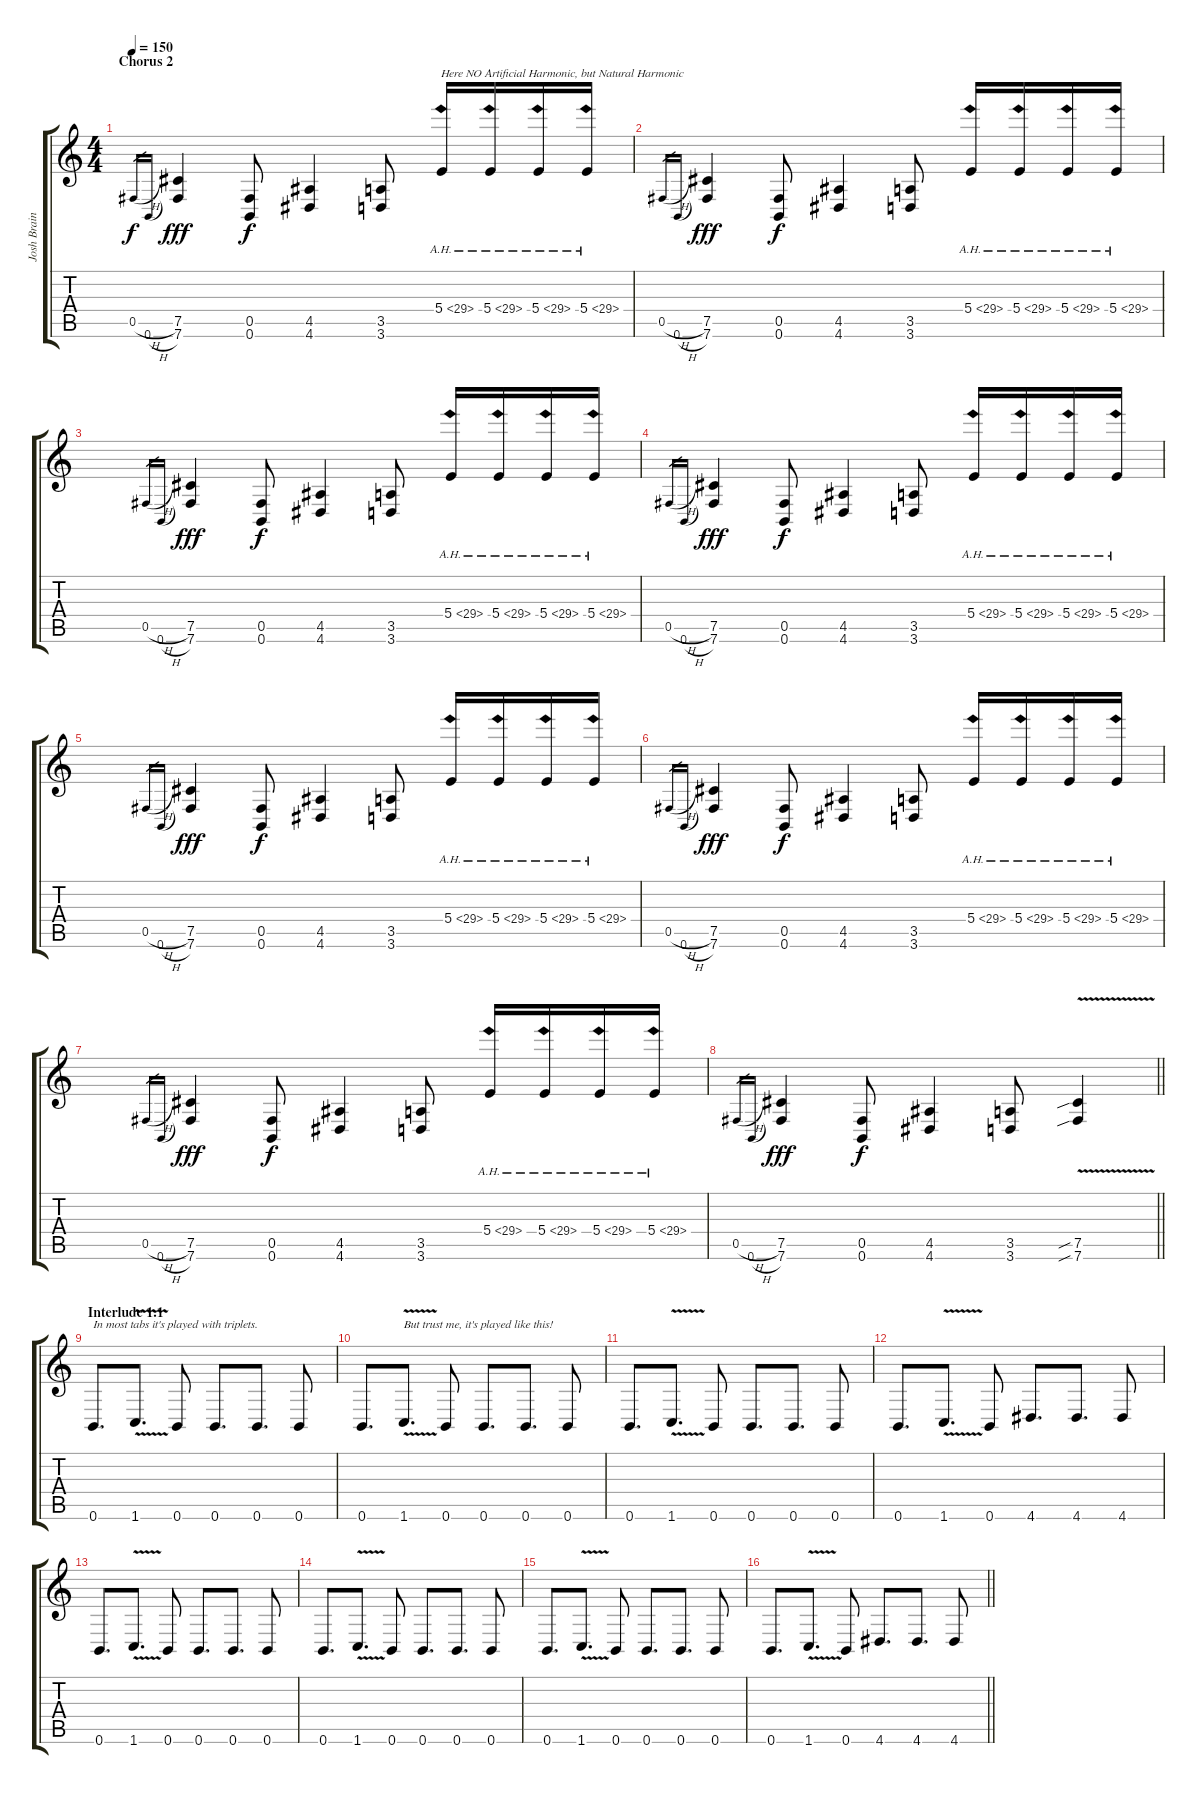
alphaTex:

\track ("Josh Brainard" "Josh Brain") {instrument distortionguitar}
\staff {score tabs}
\tuning (Db4 Ab3 E3 B2 Gb2 B1) {hide}
\ts (4 4)
\section ("" "Chorus 2")
\tempo 150
\clef g2
\ks c
0.5{h}.16{gr dy f} 0.6{h}.16{gr} (7.5 7.6).4{dy fff volume 13 instrument distortionguitar} (0.5 0.6).8{dy f} (4.5 4.6).4 (3.5 3.6).8 5.4{ah 24}.16{txt "Here NO Artificial Harmonic, but Natural Harmonic"} 5.4{ah 24}.16 5.4{ah 24}.16 5.4{ah 24}.16 |
0.5{h}.16{gr} 0.6{h}.16{gr} (7.5 7.6).4{dy fff} (0.5 0.6).8{dy f} (4.5 4.6).4 (3.5 3.6).8 5.4{ah 24}.16 5.4{ah 24}.16 5.4{ah 24}.16 5.4{ah 24}.16 |
0.5{h}.16{gr} 0.6{h}.16{gr} (7.5 7.6).4{dy fff} (0.5 0.6).8{dy f} (4.5 4.6).4 (3.5 3.6).8 5.4{ah 24}.16 5.4{ah 24}.16 5.4{ah 24}.16 5.4{ah 24}.16 |
0.5{h}.16{gr} 0.6{h}.16{gr} (7.5 7.6).4{dy fff} (0.5 0.6).8{dy f} (4.5 4.6).4 (3.5 3.6).8 5.4{ah 24}.16 5.4{ah 24}.16 5.4{ah 24}.16 5.4{ah 24}.16 |
0.5{h}.16{gr} 0.6{h}.16{gr} (7.5 7.6).4{dy fff} (0.5 0.6).8{dy f} (4.5 4.6).4 (3.5 3.6).8 5.4{ah 24}.16 5.4{ah 24}.16 5.4{ah 24}.16 5.4{ah 24}.16 |
0.5{h}.16{gr} 0.6{h}.16{gr} (7.5 7.6).4{dy fff} (0.5 0.6).8{dy f} (4.5 4.6).4 (3.5 3.6).8 5.4{ah 24}.16 5.4{ah 24}.16 5.4{ah 24}.16 5.4{ah 24}.16 |
0.5{h}.16{gr} 0.6{h}.16{gr} (7.5 7.6).4{dy fff} (0.5 0.6).8{dy f} (4.5 4.6).4 (3.5 3.6).8 5.4{ah 24}.16 5.4{ah 24}.16 5.4{ah 24}.16 5.4{ah 24}.16 |
\barLineRight lightlight
0.5{h}.16{gr} 0.6{h}.16{gr} (7.5 7.6).4{dy fff} (0.5 0.6).8{dy f} (4.5 4.6).4 (3.5 3.6).8 (7.5{v sib} 7.6{v sib}).4 |
\section ("" "Interlude 1.1")
0.6.8{d txt "In most tabs it's played with triplets."} 1.6{v}.8{d} 0.6.8 0.6.8{d} 0.6.8{d} 0.6.8 |
0.6.8{d} 1.6{v}.8{d txt "But trust me, it's played like this!"} 0.6.8 0.6.8{d} 0.6.8{d} 0.6.8 |
0.6.8{d} 1.6{v}.8{d} 0.6.8 0.6.8{d} 0.6.8{d} 0.6.8 |
0.6.8{d} 1.6{v}.8{d} 0.6.8 4.6.8{d} 4.6.8{d} 4.6.8 |
0.6.8{d} 1.6{v}.8{d} 0.6.8 0.6.8{d} 0.6.8{d} 0.6.8 |
0.6.8{d} 1.6{v}.8{d} 0.6.8 0.6.8{d} 0.6.8{d} 0.6.8 |
0.6.8{d} 1.6{v}.8{d} 0.6.8 0.6.8{d} 0.6.8{d} 0.6.8 |
\barLineRight lightlight
0.6.8{d} 1.6{v}.8{d} 0.6.8 4.6.8{d} 4.6.8{d} 4.6.8
